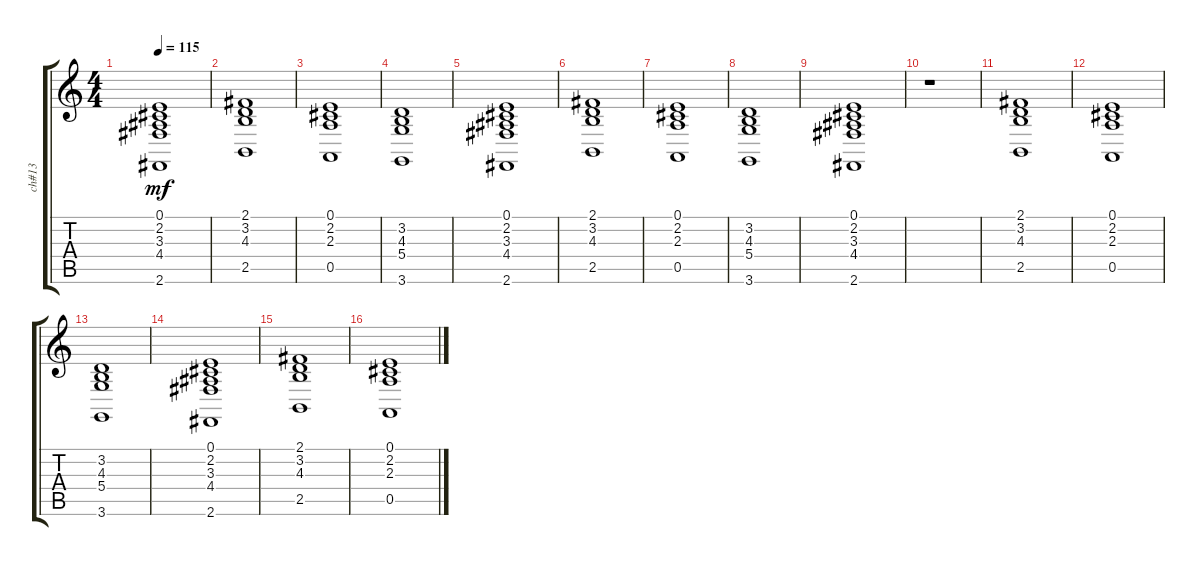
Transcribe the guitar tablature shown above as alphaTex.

\track ("ch#13" "ch#13") {instrument stringensemble1}
\staff {score tabs}
\tuning (E4 B3 G3 D3 A2 E2) {hide}
\ts (4 4)
\tempo 115
\clef g2
\ks c
(0.1 2.2 3.3 4.4 2.6).1{dy mf} |
(2.1 3.2 4.3 2.5).1 |
(0.1 2.2 2.3 0.5).1 |
(3.2 4.3 5.4 3.6).1 |
(0.1 2.2 3.3 4.4 2.6).1 |
(2.1 3.2 4.3 2.5).1 |
(0.1 2.2 2.3 0.5).1 |
(3.2 4.3 5.4 3.6).1 |
(0.1 2.2 3.3 4.4 2.6).1 |
r.1 |
(2.1 3.2 4.3 2.5).1 |
(0.1 2.2 2.3 0.5).1 |
(3.2 4.3 5.4 3.6).1 |
(0.1 2.2 3.3 4.4 2.6).1 |
(2.1 3.2 4.3 2.5).1 |
(0.1 2.2 2.3 0.5).1
